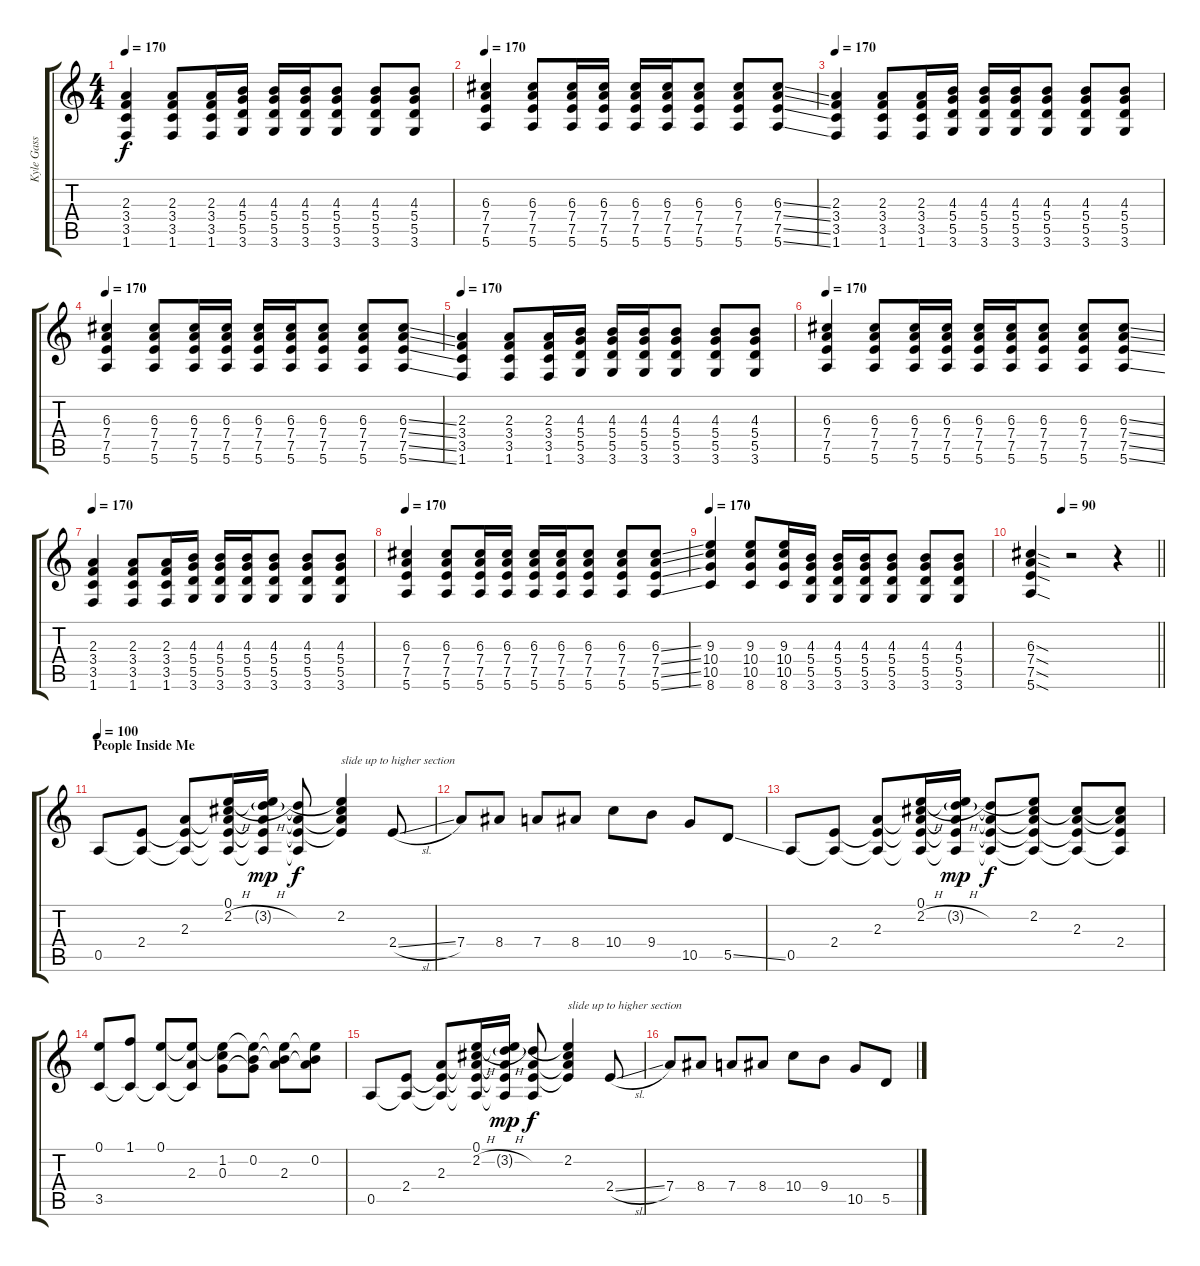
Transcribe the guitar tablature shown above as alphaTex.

\track ("Kyle Gass (Lead Guitar)" "Kyle Gass ") {instrument acousticguitarsteel}
\staff {score tabs}
\tuning (E4 B3 G3 D3 A2 E2) {hide}
\ts (4 4)
\tempo 170
\clef g2
\ks c
(2.3 3.4 3.5 1.6).4{dy f} (2.3 3.4 3.5 1.6).8 (2.3 3.4 3.5 1.6).16 (4.3 5.4 5.5 3.6).16 (4.3 5.4 5.5 3.6).16 (4.3 5.4 5.5 3.6).16 (4.3 5.4 5.5 3.6).8 (4.3 5.4 5.5 3.6).8 (4.3 5.4 5.5 3.6).8 |
\tempo 170
(6.3 7.4 7.5 5.6).4 (6.3 7.4 7.5 5.6).8 (6.3 7.4 7.5 5.6).16 (6.3 7.4 7.5 5.6).16 (6.3 7.4 7.5 5.6).16 (6.3 7.4 7.5 5.6).16 (6.3 7.4 7.5 5.6).8 (6.3 7.4 7.5 5.6).8 (6.3{ss} 7.4{ss} 7.5{ss} 5.6{ss}).8 |
\tempo 170
(2.3 3.4 3.5 1.6).4 (2.3 3.4 3.5 1.6).8 (2.3 3.4 3.5 1.6).16 (4.3 5.4 5.5 3.6).16 (4.3 5.4 5.5 3.6).16 (4.3 5.4 5.5 3.6).16 (4.3 5.4 5.5 3.6).8 (4.3 5.4 5.5 3.6).8 (4.3 5.4 5.5 3.6).8 |
\tempo 170
(6.3 7.4 7.5 5.6).4 (6.3 7.4 7.5 5.6).8 (6.3 7.4 7.5 5.6).16 (6.3 7.4 7.5 5.6).16 (6.3 7.4 7.5 5.6).16 (6.3 7.4 7.5 5.6).16 (6.3 7.4 7.5 5.6).8 (6.3 7.4 7.5 5.6).8 (6.3{ss} 7.4{ss} 7.5{ss} 5.6{ss}).8 |
\tempo 170
(2.3 3.4 3.5 1.6).4 (2.3 3.4 3.5 1.6).8 (2.3 3.4 3.5 1.6).16 (4.3 5.4 5.5 3.6).16 (4.3 5.4 5.5 3.6).16 (4.3 5.4 5.5 3.6).16 (4.3 5.4 5.5 3.6).8 (4.3 5.4 5.5 3.6).8 (4.3 5.4 5.5 3.6).8 |
\tempo 170
(6.3 7.4 7.5 5.6).4 (6.3 7.4 7.5 5.6).8 (6.3 7.4 7.5 5.6).16 (6.3 7.4 7.5 5.6).16 (6.3 7.4 7.5 5.6).16 (6.3 7.4 7.5 5.6).16 (6.3 7.4 7.5 5.6).8 (6.3 7.4 7.5 5.6).8 (6.3{ss} 7.4{ss} 7.5{ss} 5.6{ss}).8 |
\tempo 170
(2.3 3.4 3.5 1.6).4 (2.3 3.4 3.5 1.6).8 (2.3 3.4 3.5 1.6).16 (4.3 5.4 5.5 3.6).16 (4.3 5.4 5.5 3.6).16 (4.3 5.4 5.5 3.6).16 (4.3 5.4 5.5 3.6).8 (4.3 5.4 5.5 3.6).8 (4.3 5.4 5.5 3.6).8 |
\tempo 170
(6.3 7.4 7.5 5.6).4 (6.3 7.4 7.5 5.6).8 (6.3 7.4 7.5 5.6).16 (6.3 7.4 7.5 5.6).16 (6.3 7.4 7.5 5.6).16 (6.3 7.4 7.5 5.6).16 (6.3 7.4 7.5 5.6).8 (6.3 7.4 7.5 5.6).8 (6.3{ss} 7.4{ss} 7.5{ss} 5.6{ss}).8 |
\tempo 170
(9.3 10.4 10.5 8.6).4 (9.3 10.4 10.5 8.6).8 (9.3 10.4 10.5 8.6).16 (4.3 5.4 5.5 3.6).16 (4.3 5.4 5.5 3.6).16 (4.3 5.4 5.5 3.6).16 (4.3 5.4 5.5 3.6).8 (4.3 5.4 5.5 3.6).8 (4.3 5.4 5.5 3.6).8 |
\tempo (90 0.25)
\barLineRight lightlight
(6.3{sod} 7.4{sod} 7.5{sod} 5.6{sod}).4 r.2 r.4 |
\section ("" "People Inside Me")
\tempo 100
0.5.8 (2.4 0.5{t}).8 (2.3 2.4{t} 0.5{t}).8 (0.1 2.2{h} 2.3{t} 2.4{t} 0.5{t}).16 (0.1{t} 3.2{h g} 2.3{t} 2.4{t} 0.5{t}).16{dy mp} (3.2{t} 2.3{t} 2.4{t} 0.5{t}).8{dy f} (0.1{t} 2.2 2.3{t} 2.4{t}).4{txt "slide up to higher section"} 2.4{sl}.8 |
7.4.8 8.4.8 7.4.8 8.4.8 10.4.8 9.4.8 10.5.8 5.5{ss}.8 |
0.5.8 (2.4 0.5{t}).8 (2.3 2.4{t} 0.5{t}).8 (0.1 2.2{h} 2.3{t} 2.4{t} 0.5{t}).16 (0.1{t} 3.2{h g} 2.3{t} 2.4{t} 0.5{t}).16{dy mp} (3.2{t} 2.3{t} 2.4{t} 0.5{t}).8{dy f} (0.1{t} 2.2 2.3{t} 2.4{t} 0.5{t}).8 (2.2{t} 2.3 2.4{t} 0.5{t}).8 (2.2{t} 2.3{t} 2.4 0.5{t}).8 |
(0.1 3.5).8 (1.1 3.5{t}).8 (0.1 3.5{t}).8 (0.1{t} 2.3 3.5{t}).8 (0.1{t} 1.2 0.3).8 (0.1{t} 0.2 0.3{t}).8 (0.1{t} 0.2{t} 2.3).8 (0.1{t} 0.2 2.3{t}).8 |
0.5.8 (2.4 0.5{t}).8 (2.3 2.4{t} 0.5{t}).8 (0.1 2.2{h} 2.3{t} 2.4{t} 0.5{t}).16 (0.1{t} 3.2{h g} 2.3{t} 2.4{t} 0.5{t}).16{dy mp} (3.2{t} 2.3{t} 2.4{t} 0.5{t}).8{dy f} (0.1{t} 2.2 2.3{t} 2.4{t}).4{txt "slide up to higher section"} 2.4{sl}.8 |
7.4.8 8.4.8 7.4.8 8.4.8 10.4.8 9.4.8 10.5.8 5.5{ss}.8
